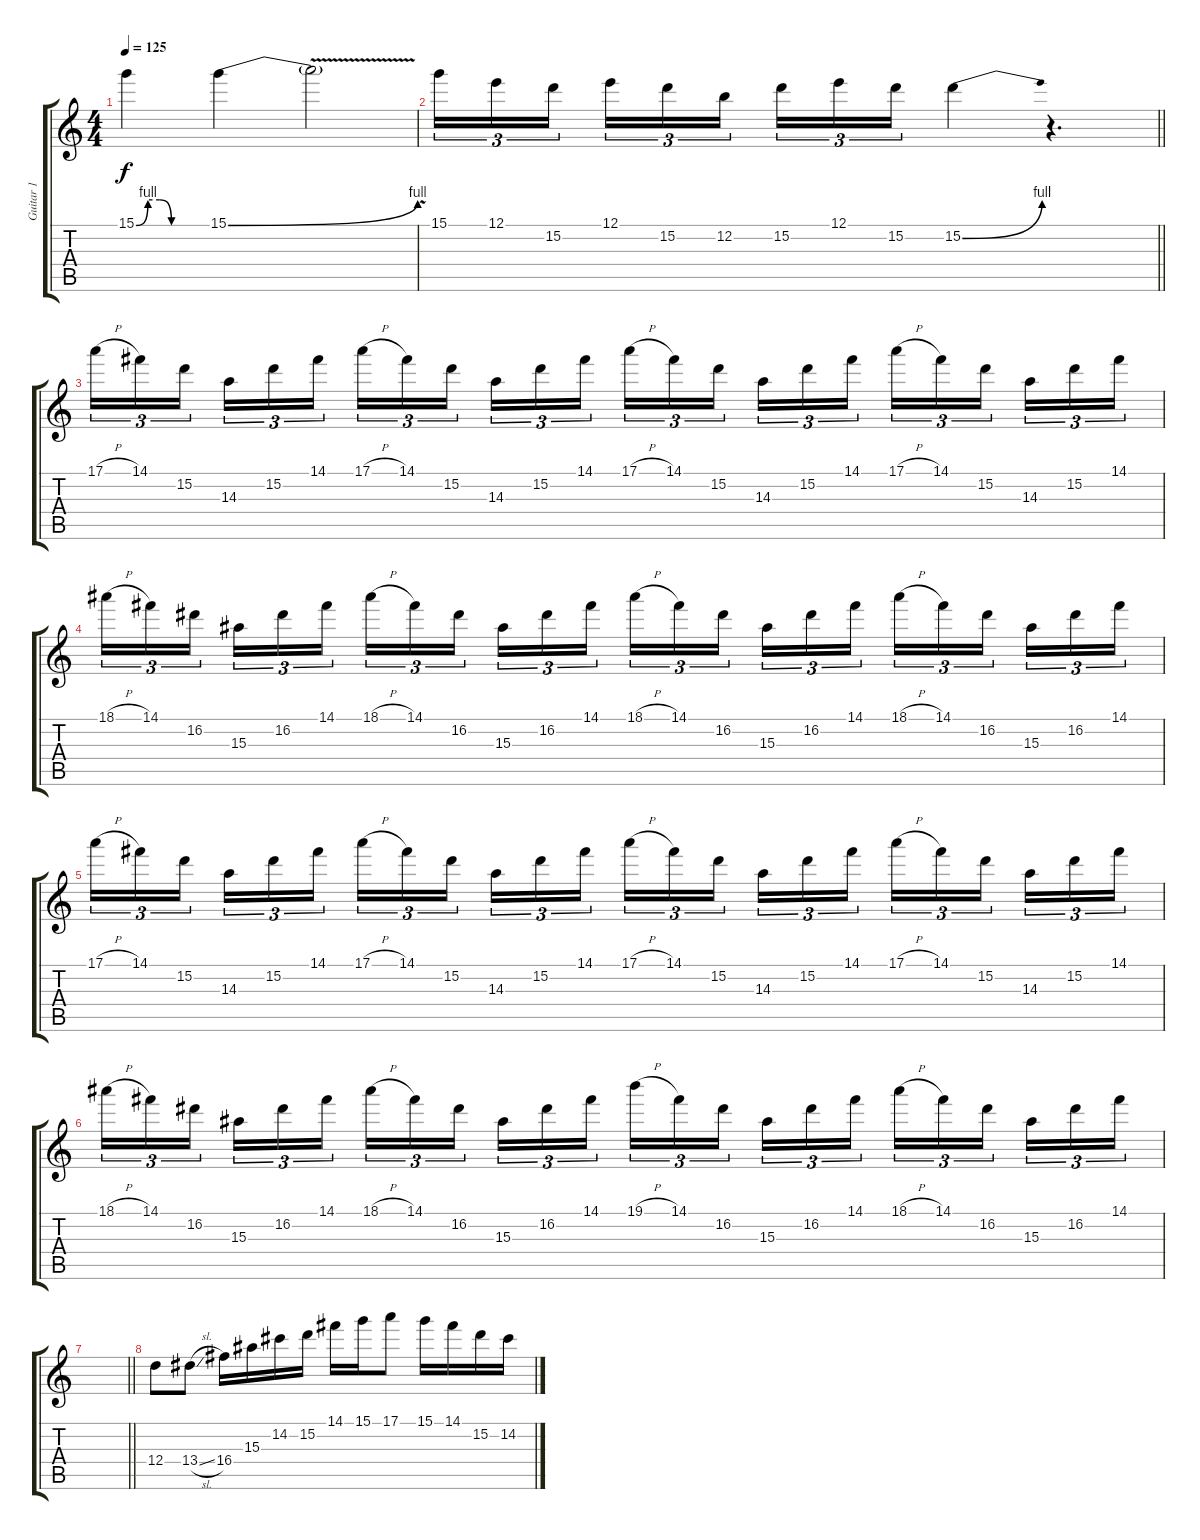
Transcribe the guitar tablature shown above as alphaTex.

\track ("Guitar 1" "Guitar 1") {instrument distortionguitar}
\staff {score tabs}
\tuning (E4 B3 G3 D3 A2 D2) {hide}
\ts (4 4)
\section ("" "")
\tempo 125
\clef g2
\ks c
15.1{be (custom 0 0 10 4 20 4 30 0 60 0)}.4{dy f} 15.1{be (bend 0 0 60 4)}.4 15.1{v t}.2 |
\barLineRight lightlight
15.1.16{tu (3 2)} 12.1.16{tu (3 2)} 15.2.16{tu (3 2) beam splitsecondary} 12.1.16{tu (3 2)} 15.2.16{tu (3 2)} 12.2.16{tu (3 2)} 15.2.16{tu (3 2)} 12.1.16{tu (3 2)} 15.2.16{tu (3 2)} 15.2{be (bend 0 0 60 4)}.4 r.4{d} |
\section ("" "")
17.1{h}.16{tu (3 2)} 14.1.16{tu (3 2)} 15.2.16{tu (3 2) beam splitsecondary} 14.3.16{tu (3 2)} 15.2.16{tu (3 2)} 14.1.16{tu (3 2)} 17.1{h}.16{tu (3 2)} 14.1.16{tu (3 2)} 15.2.16{tu (3 2) beam splitsecondary} 14.3.16{tu (3 2)} 15.2.16{tu (3 2)} 14.1.16{tu (3 2)} 17.1{h}.16{tu (3 2)} 14.1.16{tu (3 2)} 15.2.16{tu (3 2) beam splitsecondary} 14.3.16{tu (3 2)} 15.2.16{tu (3 2)} 14.1.16{tu (3 2)} 17.1{h}.16{tu (3 2)} 14.1.16{tu (3 2)} 15.2.16{tu (3 2) beam splitsecondary} 14.3.16{tu (3 2)} 15.2.16{tu (3 2)} 14.1.16{tu (3 2)} |
18.1{h}.16{tu (3 2)} 14.1.16{tu (3 2)} 16.2.16{tu (3 2) beam splitsecondary} 15.3.16{tu (3 2)} 16.2.16{tu (3 2)} 14.1.16{tu (3 2)} 18.1{h}.16{tu (3 2)} 14.1.16{tu (3 2)} 16.2.16{tu (3 2) beam splitsecondary} 15.3.16{tu (3 2)} 16.2.16{tu (3 2)} 14.1.16{tu (3 2)} 18.1{h}.16{tu (3 2)} 14.1.16{tu (3 2)} 16.2.16{tu (3 2) beam splitsecondary} 15.3.16{tu (3 2)} 16.2.16{tu (3 2)} 14.1.16{tu (3 2)} 18.1{h}.16{tu (3 2)} 14.1.16{tu (3 2)} 16.2.16{tu (3 2) beam splitsecondary} 15.3.16{tu (3 2)} 16.2.16{tu (3 2)} 14.1.16{tu (3 2)} |
17.1{h}.16{tu (3 2)} 14.1.16{tu (3 2)} 15.2.16{tu (3 2) beam splitsecondary} 14.3.16{tu (3 2)} 15.2.16{tu (3 2)} 14.1.16{tu (3 2)} 17.1{h}.16{tu (3 2)} 14.1.16{tu (3 2)} 15.2.16{tu (3 2) beam splitsecondary} 14.3.16{tu (3 2)} 15.2.16{tu (3 2)} 14.1.16{tu (3 2)} 17.1{h}.16{tu (3 2)} 14.1.16{tu (3 2)} 15.2.16{tu (3 2) beam splitsecondary} 14.3.16{tu (3 2)} 15.2.16{tu (3 2)} 14.1.16{tu (3 2)} 17.1{h}.16{tu (3 2)} 14.1.16{tu (3 2)} 15.2.16{tu (3 2) beam splitsecondary} 14.3.16{tu (3 2)} 15.2.16{tu (3 2)} 14.1.16{tu (3 2)} |
18.1{h}.16{tu (3 2)} 14.1.16{tu (3 2)} 16.2.16{tu (3 2) beam splitsecondary} 15.3.16{tu (3 2)} 16.2.16{tu (3 2)} 14.1.16{tu (3 2)} 18.1{h}.16{tu (3 2)} 14.1.16{tu (3 2)} 16.2.16{tu (3 2) beam splitsecondary} 15.3.16{tu (3 2)} 16.2.16{tu (3 2)} 14.1.16{tu (3 2)} 19.1{h}.16{tu (3 2)} 14.1.16{tu (3 2)} 16.2.16{tu (3 2) beam splitsecondary} 15.3.16{tu (3 2)} 16.2.16{tu (3 2)} 14.1.16{tu (3 2)} 18.1{h}.16{tu (3 2)} 14.1.16{tu (3 2)} 16.2.16{tu (3 2) beam splitsecondary} 15.3.16{tu (3 2)} 16.2.16{tu (3 2)} 14.1.16{tu (3 2)} |
\barLineRight lightlight
|
\section ("" "")
12.4.8 13.4{sl}.8 16.4.16 15.3.16 14.2.16 15.2.16 14.1.16 15.1.16 17.1.8 15.1.16 14.1.16 15.2.16 14.2.16
